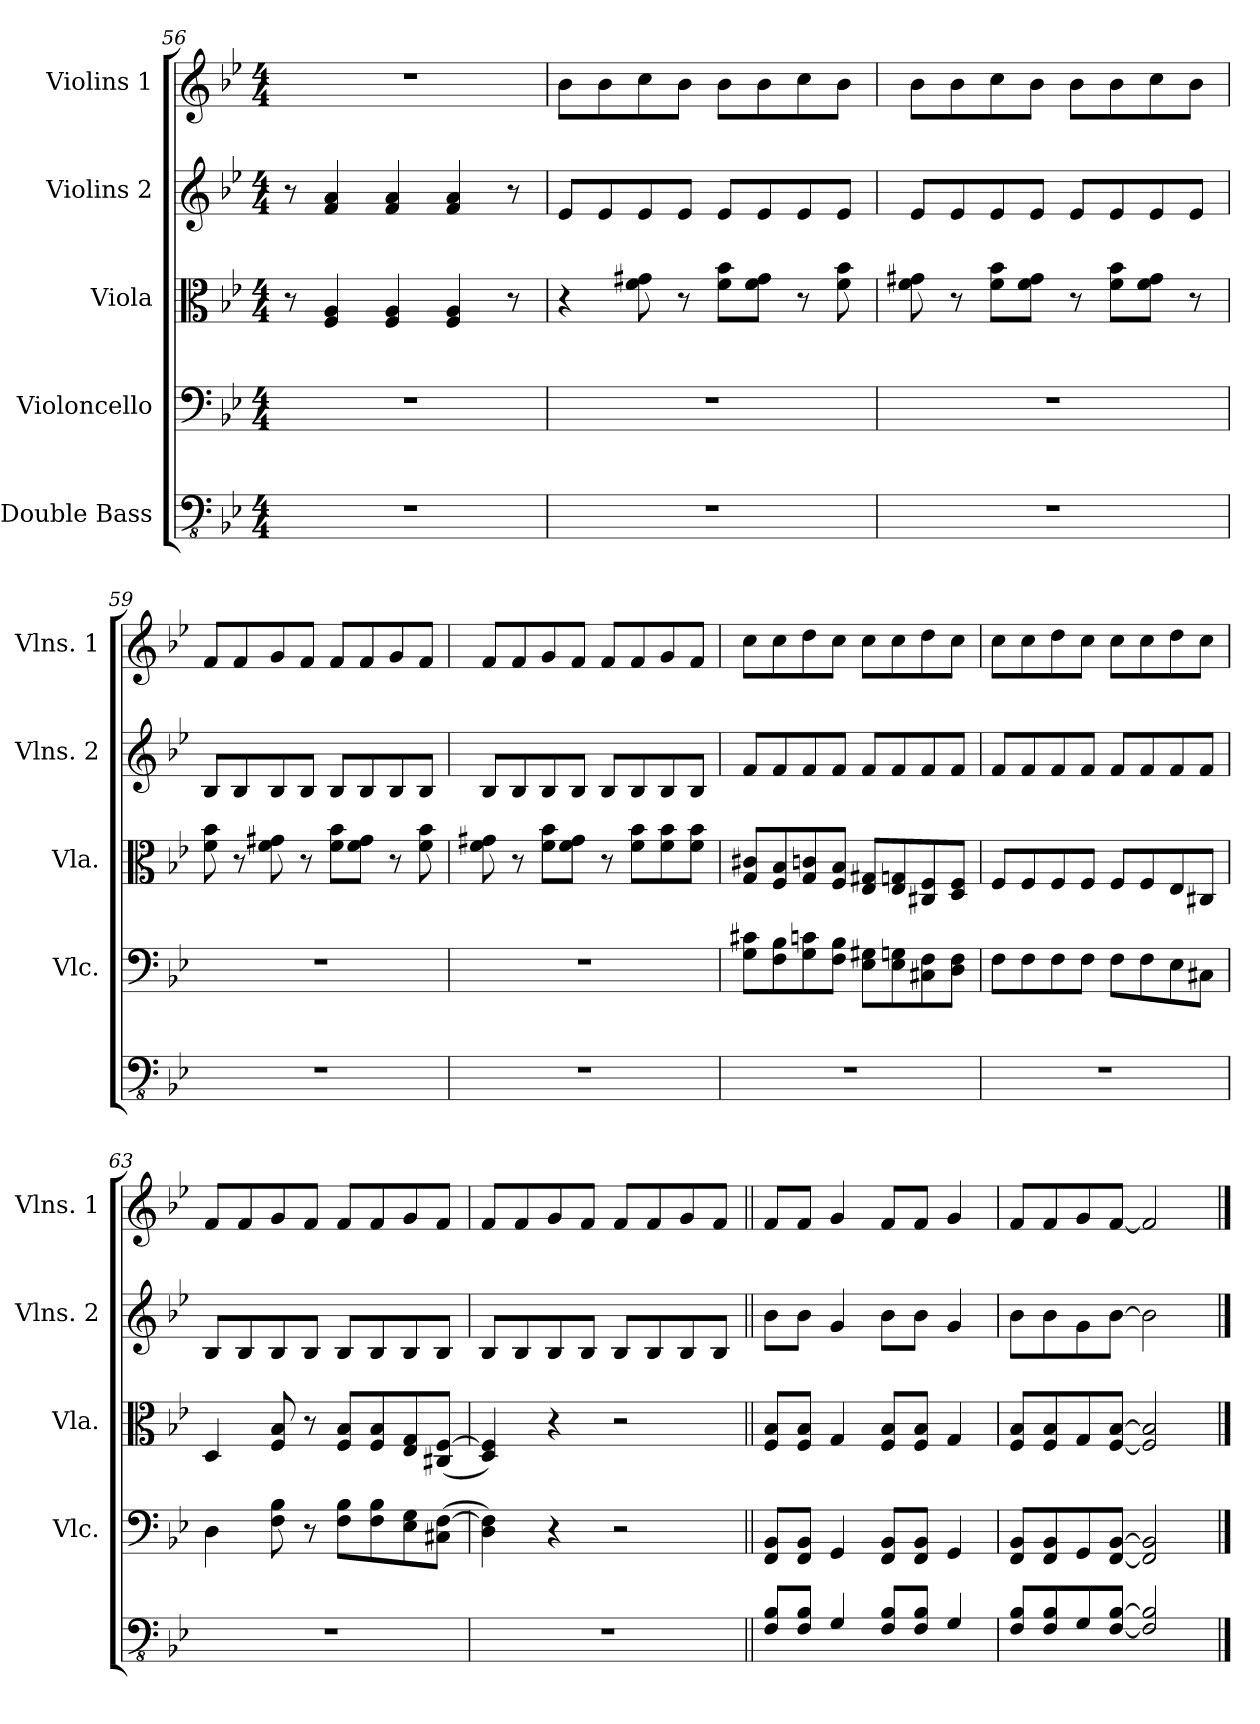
**kern	**kern	**kern	**kern	**kern
*part5	*part4	*part3	*part2	*part1
*staff5	*staff4	*staff3	*staff2	*staff1
*I"Double Bass	*I"Violoncello	*I"Viola	*I"Violins 2	*I"Violins 1
*	*I'Vlc.	*I'Vla.	*I'Vlns. 2	*I'Vlns. 1
*clefFv4	*clefF4	*clefC3	*clefG2	*clefG2
*ITrd7c12	*	*	*	*
*k[b-e-]	*k[b-e-]	*k[b-e-]	*k[b-e-]	*k[b-e-]
*B-:	*B-:	*B-:	*B-:	*B-:
*M4/4	*M4/4	*M4/4	*M4/4	*M4/4
=56	=56	=56	=56	=56
1r	1r	8r	8r	1r
.	.	4F/ 4A/	4f/ 4a/	.
.	.	4F/ 4A/	4f/ 4a/	.
.	.	4F/ 4A/	4f/ 4a/	.
.	.	8r	8r	.
=57	=57	=57	=57	=57
1r	1r	4r	8e-/L	8b-\L
.	.	.	8e-/	8b-\
.	.	8f\ 8g#X\	8e-/	8cc\
.	.	8r	8e-/J	8b-\J
.	.	8f\ 8b-\L	8e-/L	8b-\L
.	.	8f\ 8g#\J	8e-/	8b-\
.	.	8r	8e-/	8cc\
.	.	8f\ 8b-\	8e-/J	8b-\J
=58	=58	=58	=58	=58
1r	1r	8f\ 8g#X\	8e-/L	8b-\L
.	.	8r	8e-/	8b-\
.	.	8f\ 8b-\L	8e-/	8cc\
.	.	8f\ 8g#\J	8e-/J	8b-\J
.	.	8r	8e-/L	8b-\L
.	.	8f\ 8b-\L	8e-/	8b-\
.	.	8f\ 8g#\J	8e-/	8cc\
.	.	8r	8e-/J	8b-\J
!!LO:PB:g=z
=59	=59	=59	=59	=59
1r	1r	8f\ 8b-\	8B-/L	8f/L
.	.	8r	8B-/	8f/
.	.	8f\ 8g#X\	8B-/	8g/
.	.	8r	8B-/J	8f/J
.	.	8f\ 8b-\L	8B-/L	8f/L
.	.	8f\ 8g#\J	8B-/	8f/
.	.	8r	8B-/	8g/
.	.	8f\ 8b-\	8B-/J	8f/J
=60	=60	=60	=60	=60
1r	1r	8f\ 8g#X\	8B-/L	8f/L
.	.	8r	8B-/	8f/
.	.	8f\ 8b-\L	8B-/	8g/
.	.	8f\ 8g#\J	8B-/J	8f/J
.	.	8r	8B-/L	8f/L
.	.	8f\ 8b-\L	8B-/	8f/
.	.	8f\ 8b-\	8B-/	8g/
.	.	8f\ 8b-\J	8B-/J	8f/J
=61	=61	=61	=61	=61
1r	8G\ 8c#X\L	8G/ 8c#X/L	8f/L	8cc\L
.	8F\ 8B-\	8F/ 8B-/	8f/	8cc\
.	8G\ 8cn\	8G/ 8cn/	8f/	8dd\
.	8F\ 8B-\J	8F/ 8B-/J	8f/J	8cc\J
.	8E-\ 8G#X\L	8E-/ 8G#X/L	8f/L	8cc\L
.	8E-\ 8Gn\	8E-/ 8Gn/	8f/	8cc\
.	8C#X\ 8F\	8C#X/ 8F/	8f/	8dd\
.	8D\ 8F\J	8D/ 8F/J	8f/J	8cc\J
=62	=62	=62	=62	=62
1r	8F\L	8F/L	8f/L	8cc\L
.	8F\	8F/	8f/	8cc\
.	8F\	8F/	8f/	8dd\
.	8F\J	8F/J	8f/J	8cc\J
.	8F\L	8F/L	8f/L	8cc\L
.	8F\	8F/	8f/	8cc\
.	8E-\	8E-/	8f/	8dd\
.	8C#X\J	8C#X/J	8f/J	8cc\J
!!LO:LB:g=z
=63	=63	=63	=63	=63
1r	4D\	4D/	8B-/L	8f/L
.	.	.	8B-/	8f/
.	8F\ 8B-\	8F/ 8B-/	8B-/	8g/
.	8r	8r	8B-/J	8f/J
.	8F\ 8B-\L	8F/ 8B-/L	8B-/L	8f/L
.	8F\ 8B-\	8F/ 8B-/	8B-/	8f/
.	8E-\ 8G\	8E-/ 8G/	8B-/	8g/
.	(8C#X\ [8F\J	(8C#X/ [8F/J	8B-/J	8f/J
=64	=64	=64	=64	=64
1r	4D\ 4F\])	4D/ 4F/])	8B-/L	8f/L
.	.	.	8B-/	8f/
.	4r	4r	8B-/	8g/
.	.	.	8B-/J	8f/J
.	2r	2r	8B-/L	8f/L
.	.	.	8B-/	8f/
.	.	.	8B-/	8g/
.	.	.	8B-/J	8f/J
=65||	=65||	=65||	=65||	=65||
8FFF/ 8BBB-/L	8FF/ 8BB-/L	8F/ 8B-/L	8b-\L	8f/L
8FFF/ 8BBB-/J	8FF/ 8BB-/J	8F/ 8B-/J	8b-\J	8f/J
4GGG/	4GG/	4G/	4g/	4g/
8FFF/ 8BBB-/L	8FF/ 8BB-/L	8F/ 8B-/L	8b-\L	8f/L
8FFF/ 8BBB-/J	8FF/ 8BB-/J	8F/ 8B-/J	8b-\J	8f/J
4GGG/	4GG/	4G/	4g/	4g/
=66	=66	=66	=66	=66
8FFF/ 8BBB-/L	8FF/ 8BB-/L	8F/ 8B-/L	8b-\L	8f/L
8FFF/ 8BBB-/	8FF/ 8BB-/	8F/ 8B-/	8b-\	8f/
8GGG/	8GG/	8G/	8g\	8g/
[8FFF/ [8BBB-/J	[8FF/ [8BB-/J	[8F/ [8B-/J	[8b-\J	[8f/J
2FFF/] 2BBB-/]	2FF/] 2BB-/]	2F/] 2B-/]	2b-\]	2f/]
==	==	==	==	==
*-	*-	*-	*-	*-
